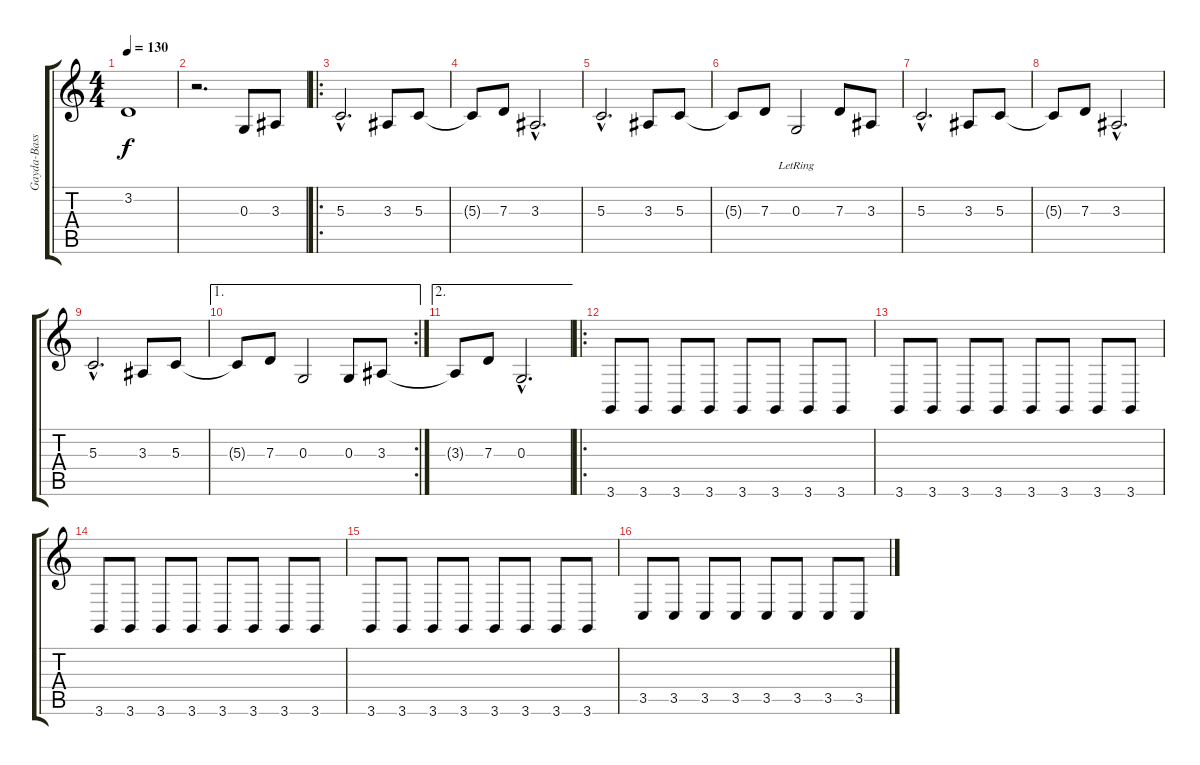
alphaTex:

\track ("Gayda-Bass" "Gayda-Bass") {instrument flute}
\staff {score tabs}
\tuning (E4 B3 G3 D3 A2 E2) {hide}
\ts (4 4)
\tempo 130
\clef g2
\ks c
3.2{t}.1{dy f} |
r.2{d} 0.3.8 3.3.8 |
\ro
5.3{hac}.2{d} 3.3.8 5.3.8 |
5.3{t}.8 7.3.8 3.3{hac}.2{d} |
5.3{hac}.2{d} 3.3.8 5.3.8 |
5.3{t}.8 7.3.8 0.3{lr}.2 7.3.8 3.3.8 |
5.3{hac}.2{d} 3.3.8 5.3.8 |
5.3{t}.8 7.3.8 3.3{hac}.2{d} |
5.3{hac}.2{d} 3.3.8 5.3.8 |
\ae 1
\rc 2
5.3{t}.8 7.3.8 0.3.2 0.3.8 3.3.8 |
\ae 2
3.3{t}.8 7.3.8 0.3{hac}.2{d} |
\ro
3.6.8 3.6.8 3.6.8 3.6.8 3.6.8 3.6.8 3.6.8 3.6.8 |
3.6.8 3.6.8 3.6.8 3.6.8 3.6.8 3.6.8 3.6.8 3.6.8 |
3.6.8 3.6.8 3.6.8 3.6.8 3.6.8 3.6.8 3.6.8 3.6.8 |
3.6.8 3.6.8 3.6.8 3.6.8 3.6.8 3.6.8 3.6.8 3.6.8 |
3.5.8 3.5.8 3.5.8 3.5.8 3.5.8 3.5.8 3.5.8 3.5.8
